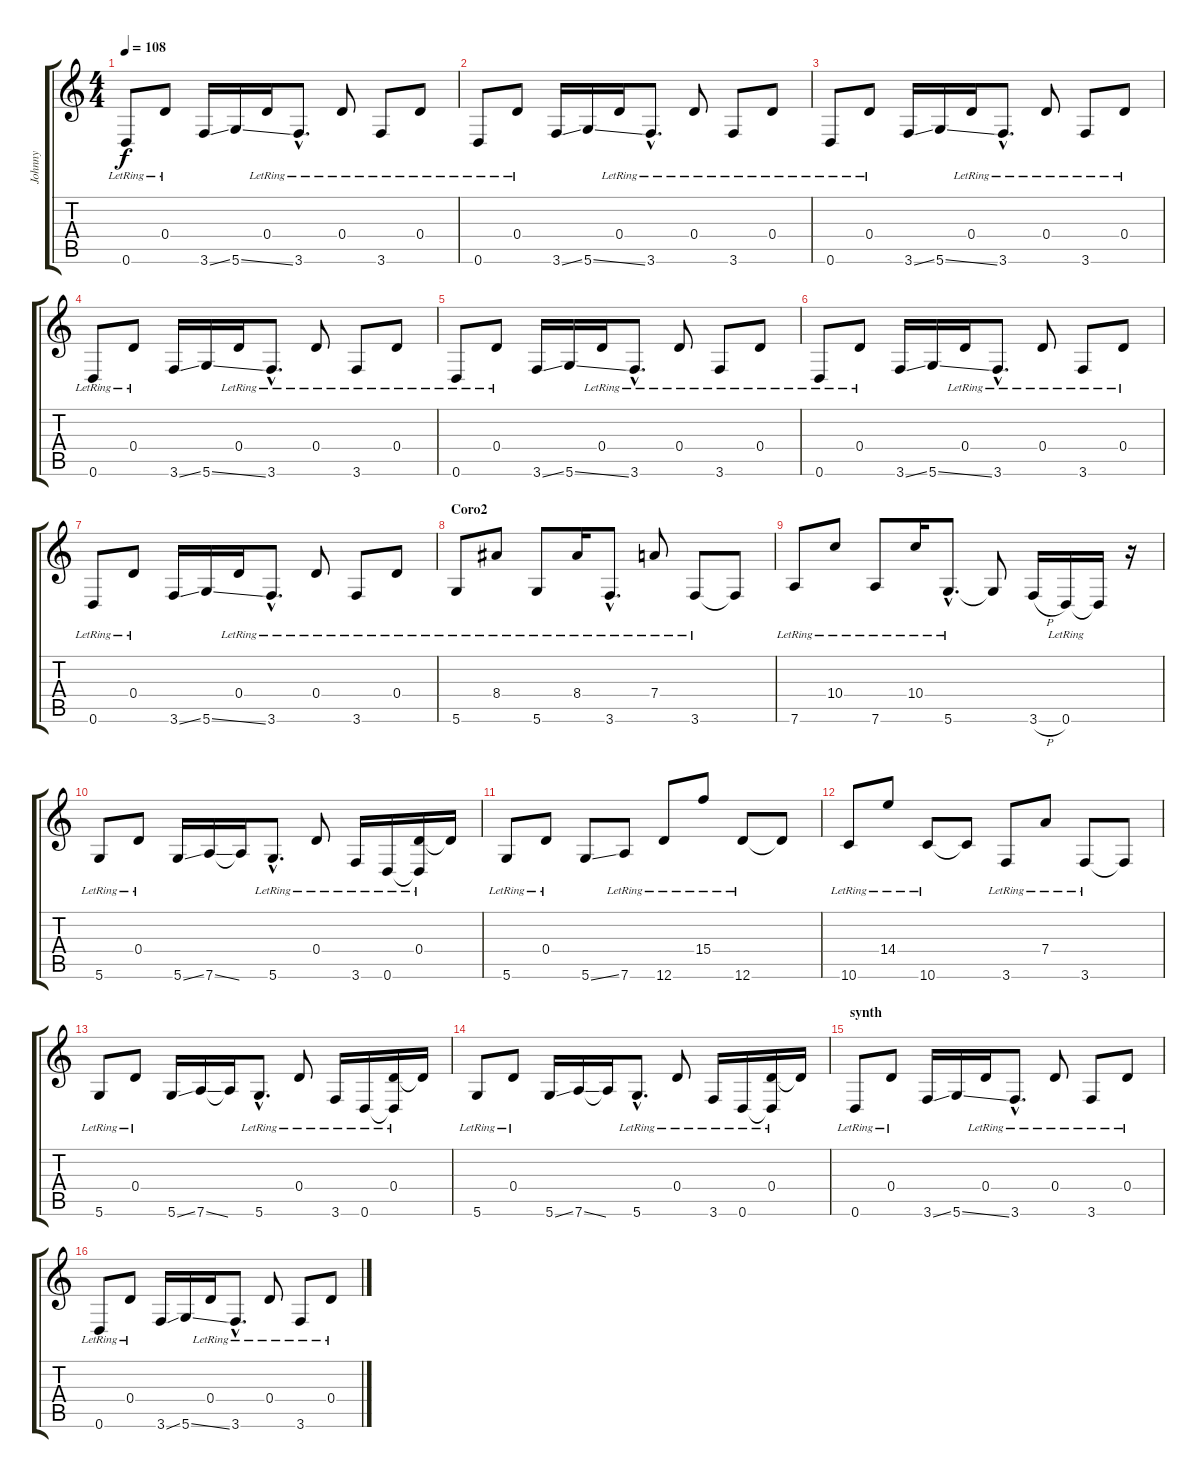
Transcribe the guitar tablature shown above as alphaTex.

\track ("Johnny" "Johnny") {instrument electricguitarclean}
\staff {score tabs}
\tuning (E4 B3 G3 D3 A2 D2) {hide}
\ts (4 4)
\tempo 108
\clef g2
\ks c
0.6{lr}.8{dy f} 0.4{lr}.8 3.6{ss}.16 5.6{ss}.16 0.4{lr}.16 3.6{hac lr}.8{d} 0.4{lr}.8 3.6{lr}.8 0.4{lr}.8 |
0.6{lr}.8 0.4{lr}.8 3.6{ss}.16 5.6{ss}.16 0.4{lr}.16 3.6{hac lr}.8{d} 0.4{lr}.8 3.6{lr}.8 0.4{lr}.8 |
0.6{lr}.8 0.4{lr}.8 3.6{ss}.16 5.6{ss}.16 0.4{lr}.16 3.6{hac lr}.8{d} 0.4{lr}.8 3.6{lr}.8 0.4{lr}.8 |
0.6{lr}.8 0.4{lr}.8 3.6{ss}.16 5.6{ss}.16 0.4{lr}.16 3.6{hac lr}.8{d} 0.4{lr}.8 3.6{lr}.8 0.4{lr}.8 |
0.6{lr}.8 0.4{lr}.8 3.6{ss}.16 5.6{ss}.16 0.4{lr}.16 3.6{hac lr}.8{d} 0.4{lr}.8 3.6{lr}.8 0.4{lr}.8 |
0.6{lr}.8 0.4{lr}.8 3.6{ss}.16 5.6{ss}.16 0.4{lr}.16 3.6{hac lr}.8{d} 0.4{lr}.8 3.6{lr}.8 0.4{lr}.8 |
0.6{lr}.8 0.4{lr}.8 3.6{ss}.16 5.6{ss}.16 0.4{lr}.16 3.6{hac lr}.8{d} 0.4{lr}.8 3.6{lr}.8 0.4{lr}.8 |
\section ("" "Coro2")
5.6{lr}.8 8.4{lr}.8 5.6{lr}.8 8.4{lr}.16 3.6{hac lr}.8{d} 7.4{lr}.8 3.6{lr}.8 3.6{t}.8 |
7.6{lr}.8 10.4{lr}.8 7.6{lr}.8 10.4{lr}.16 5.6{hac lr}.8{d} 5.6{t}.8 3.6{h}.16 0.6{lr}.16 0.6{t}.16 r.16 |
5.6{lr}.8 0.4{lr}.8 5.6{ss}.16 7.6{ss}.16 7.6{t}.16 5.6{hac lr}.8{d} 0.4{lr}.8 3.6{lr}.16 0.6{lr}.16 (0.4{lr} 0.6{t}).16 0.4{t}.16 |
5.6{lr}.8 0.4{lr}.8 5.6{ss}.8 7.6{lr}.8 12.6{lr}.8 15.4{lr}.8 12.6{lr}.8 12.6{t}.8 |
10.6{lr}.8 14.4{lr}.8 10.6{lr}.8 10.6{t}.8 3.6{lr}.8 7.4{lr}.8 3.6{lr}.8 3.6{t}.8 |
5.6{lr}.8 0.4{lr}.8 5.6{ss}.16 7.6{ss}.16 7.6{t}.16 5.6{hac lr}.8{d} 0.4{lr}.8 3.6{lr}.16 0.6{lr}.16 (0.4{lr} 0.6{t}).16 0.4{t}.16 |
5.6{lr}.8 0.4{lr}.8 5.6{ss}.16 7.6{ss}.16 7.6{t}.16 5.6{hac lr}.8{d} 0.4{lr}.8 3.6{lr}.16 0.6{lr}.16 (0.4{lr} 0.6{t}).16 0.4{t}.16 |
\section ("" "synth")
0.6{lr}.8 0.4{lr}.8 3.6{ss}.16 5.6{ss}.16 0.4{lr}.16 3.6{hac lr}.8{d} 0.4{lr}.8 3.6{lr}.8 0.4{lr}.8 |
0.6{lr}.8 0.4{lr}.8 3.6{ss}.16 5.6{ss}.16 0.4{lr}.16 3.6{hac lr}.8{d} 0.4{lr}.8 3.6{lr}.8 0.4{lr}.8
